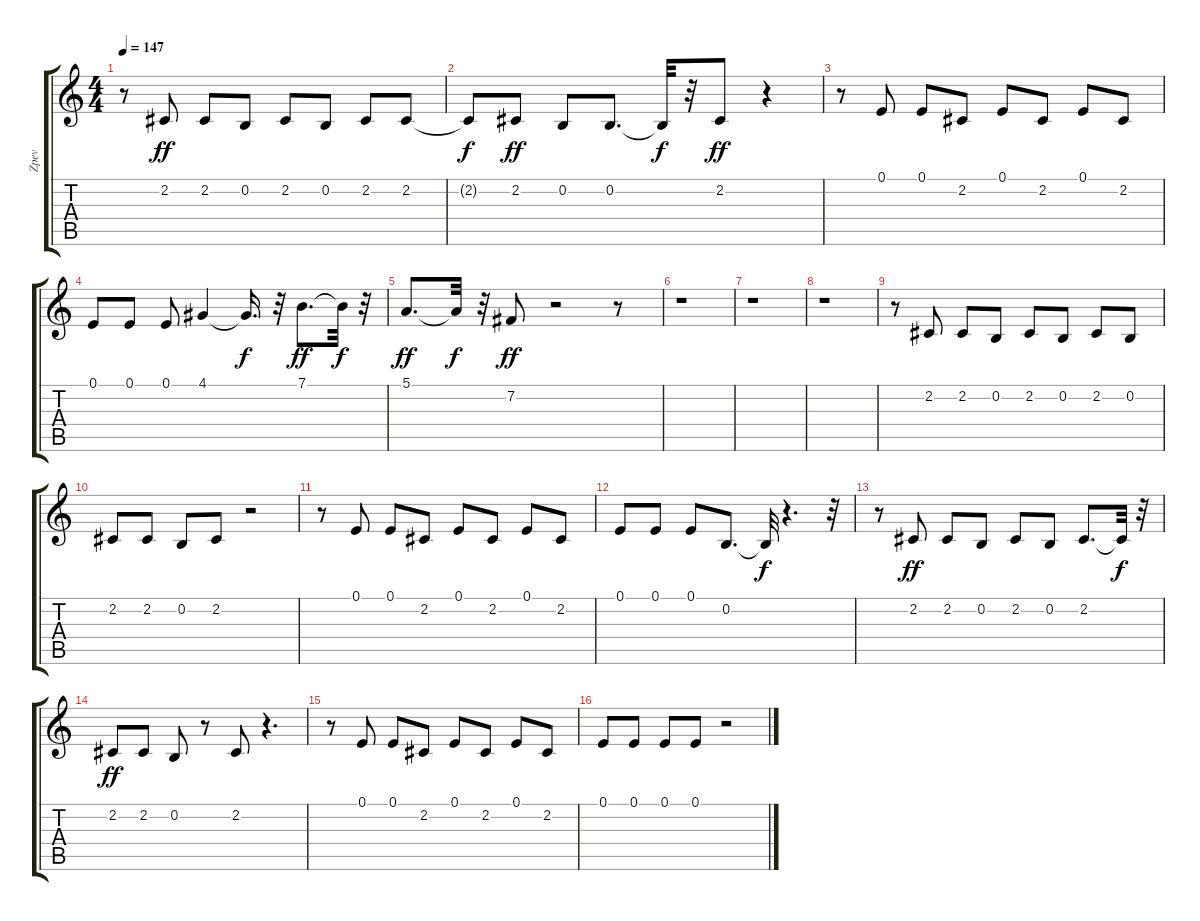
\track ("Zpev" "Zpev") {instrument lead8bassandlead}
\staff {score tabs}
\tuning (E4 B3 G3 D3 A2 E2) {hide}
\ts (4 4)
\tempo 147
\clef g2
\ks c
r.8{dy f} 2.2.8{dy ff} 2.2.8 0.2.8 2.2.8 0.2.8 2.2.8 2.2.8 |
2.2{t}.8{dy f} 2.2.8{dy ff} 0.2.8 0.2.8{d} 0.2{t}.32{dy f} r.32 2.2.8{dy ff} r.4 |
r.8 0.1.8 0.1.8 2.2.8 0.1.8 2.2.8 0.1.8 2.2.8 |
0.1.8 0.1.8 0.1.8 4.1.4 4.1{t}.16{d dy f} r.32 7.1.8{d dy ff} 7.1{t}.32{dy f} r.32 |
5.1.8{d dy ff} 5.1{t}.32{dy f} r.32 7.2.8{dy ff} r.2 r.8 |
r.1 |
r.1 |
r.1 |
r.8 2.2.8 2.2.8 0.2.8 2.2.8 0.2.8 2.2.8 0.2.8 |
2.2.8 2.2.8 0.2.8 2.2.8 r.2 |
r.8 0.1.8 0.1.8 2.2.8 0.1.8 2.2.8 0.1.8 2.2.8 |
0.1.8 0.1.8 0.1.8 0.2.8{d} 0.2{t}.32{dy f} r.4{d} r.32 |
r.8 2.2.8{dy ff} 2.2.8 0.2.8 2.2.8 0.2.8 2.2.8{d} 2.2{t}.32{dy f} r.32 |
2.2.8{dy ff} 2.2.8 0.2.8 r.8 2.2.8 r.4{d} |
r.8 0.1.8 0.1.8 2.2.8 0.1.8 2.2.8 0.1.8 2.2.8 |
0.1.8 0.1.8 0.1.8 0.1.8 r.2
